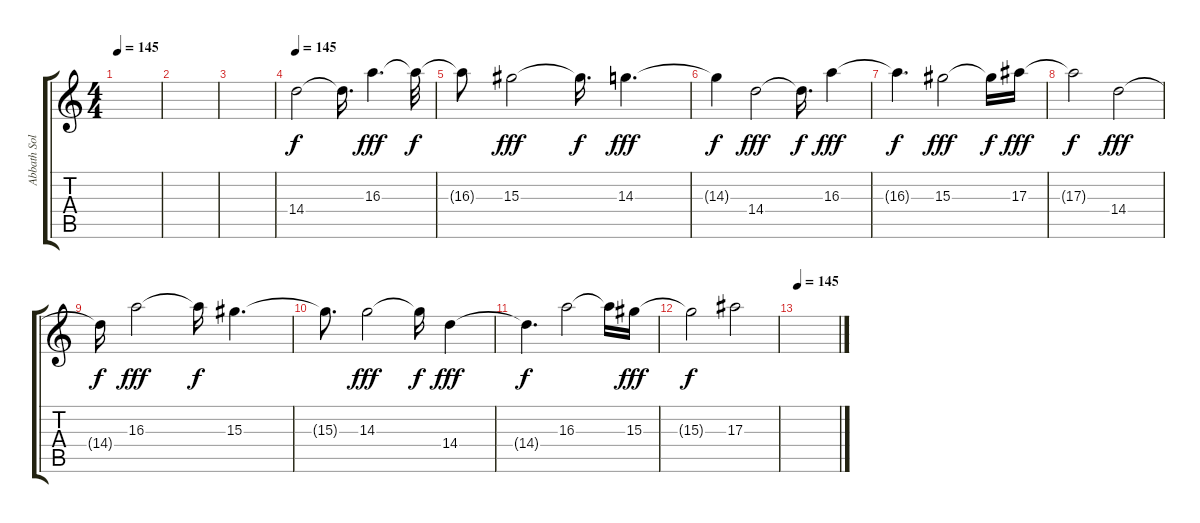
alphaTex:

\track ("Abbath Solo" "Abbath Sol") {instrument distortionguitar}
\staff {score tabs}
\tuning (D4 A3 F3 C3 G2 D2) {hide}
\ts (4 4)
\tempo 145
\clef g2
\ks c
|
|
|
\tempo 145
14.4.2 14.4{t}.16{d} 16.3.4{d dy fff} 16.3{t}.32{dy f} |
16.3{t}.8 15.3.2{dy fff} 15.3{t}.16{d dy f} 14.3.4{d dy fff} |
14.3{t}.4{dy f} 14.4.2{dy fff} 14.4{t}.16{d dy f} 16.3.4{dy fff} |
16.3{t}.4{d dy f} 15.3.2{dy fff} 15.3{t}.16{dy f} 17.3.16{dy fff} |
17.3{t}.2{dy f} 14.4.2{dy fff} |
14.4{t}.16{dy f} 16.3.2{dy fff} 16.3{t}.16{dy f} 15.3.4{d} |
15.3{t}.8{d} 14.3.2{dy fff} 14.3{t}.16{dy f} 14.4.4{dy fff} |
14.4{t}.4{d dy f} 16.3.2 16.3{t}.16 15.3.16{dy fff} |
15.3{t}.2{dy f} 17.3.2 |
\tempo 145
